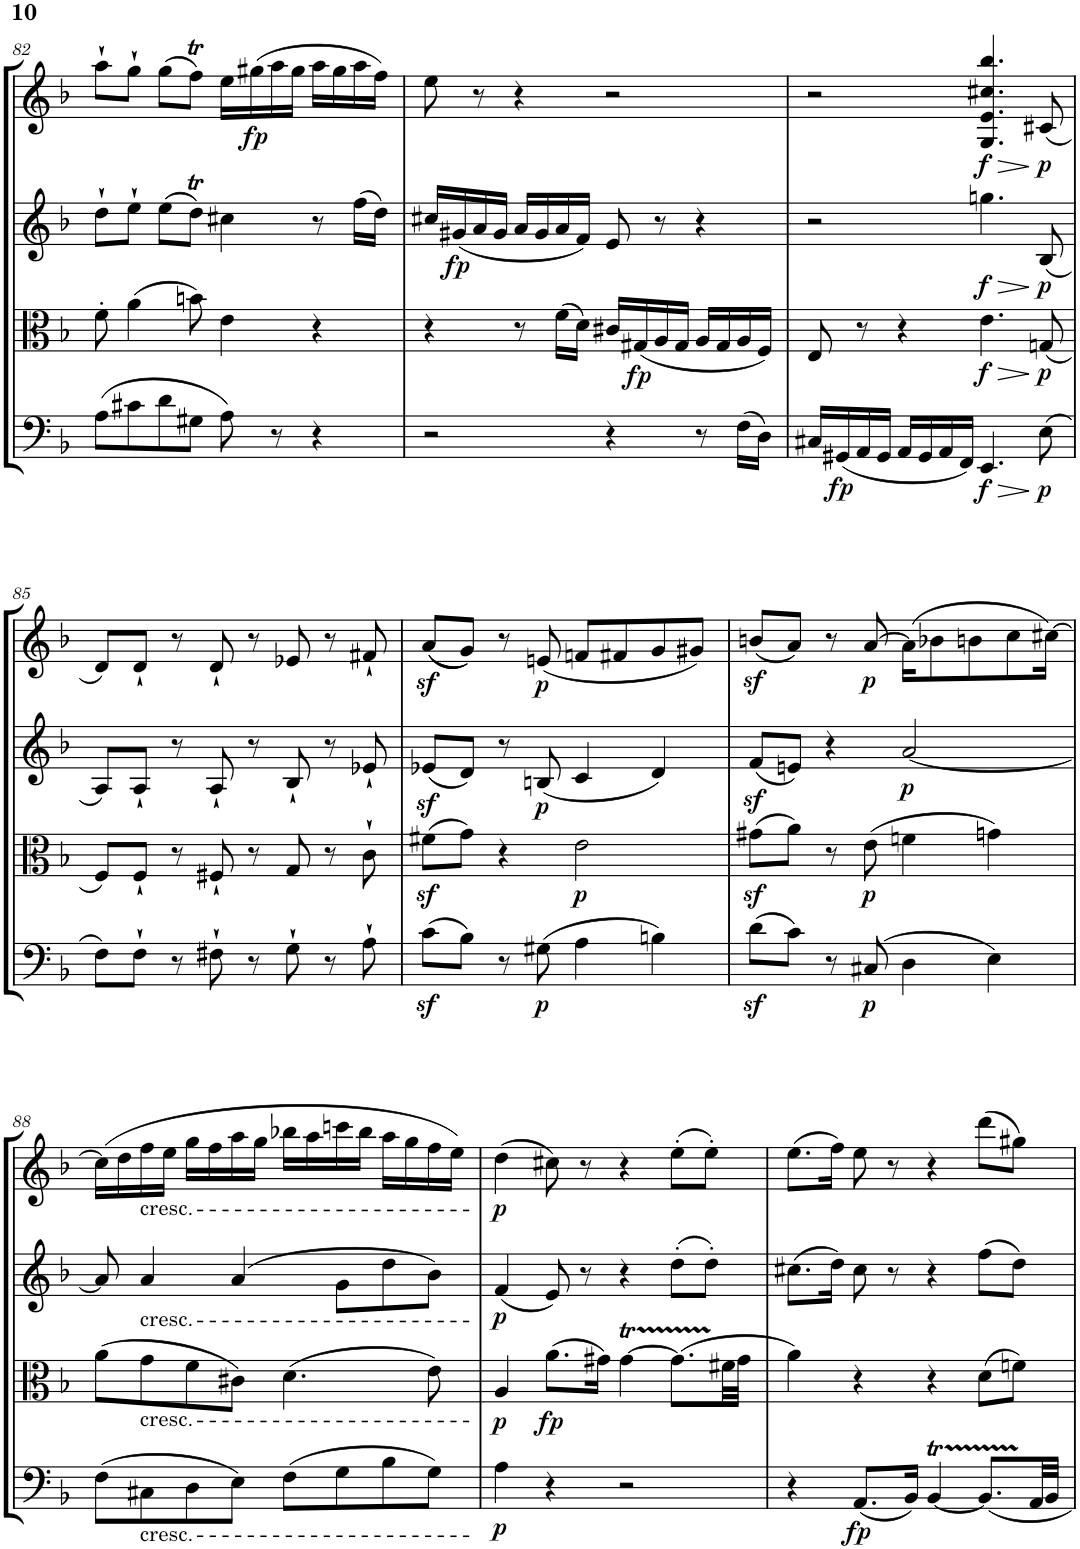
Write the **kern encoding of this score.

**kern	**dynam	**kern	**dynam	**kern	**dynam	**kern	**dynam
*part4	*part4	*part3	*part3	*part2	*part2	*part1	*part1
*staff4	*staff4	*staff3	*staff3	*staff2	*staff2	*staff1	*staff1
*I"Violoncello	*	*I"Viola	*	*I"Violin II	*	*I"Violin I	*
*I'Vc	*	*I'Vla	*	*I'Vln	*	*I'Vln	*
!!LO:PB:g=z
*clefF4	*	*clefC3	*	*clefG2	*	*clefG2	*
*k[b-]	*	*k[b-]	*	*k[b-]	*	*k[b-]	*
*M4/4	*	*M4/4	*	*M4/4	*	*M4/4	*
*met(c)	*	*met(c)	*	*met(c)	*	*met(c)	*
=82	=82	=82	=82	=82	=82	=82	=82
(>8A\L	.	8f'\	.	8dd`\L	.	8aa`\L	.
8c#X\	.	(>4a\	.	8ee`\J	.	8gg`\J	.
8d\	.	.	.	(>8ee\L	.	(>8gg\L	.
8G#X\J	.	8bn\)	.	8ddT\J)	.	8ffT\J)	.
8A\)	.	4e\	.	4cc#X\	.	16ee\LL	.
!	!	!	!	!	!	!	!LO:DY:b
.	.	.	.	.	.	(>16gg#X\	fp
8r	.	.	.	.	.	16aa\	.
.	.	.	.	.	.	16gg#\JJ	.
4r	.	4r	.	8r	.	16aa\LL	.
.	.	.	.	.	.	16gg#\	.
.	.	.	.	(>16ff\LL	.	16aa\	.
.	.	.	.	16dd\JJ)	.	16ff\JJ)	.
=83	=83	=83	=83	=83	=83	=83	=83
2r	.	4r	.	16cc#X/LL	.	8ee\	.
!	!	!	!	!	!LO:DY:b	!	!
.	.	.	.	(<16g#X/	fp	.	.
.	.	.	.	16a/	.	8r	.
.	.	.	.	16g#/JJ	.	.	.
.	.	8r	.	16a/LL	.	4r	.
.	.	.	.	16g#/	.	.	.
.	.	(>16f\LL	.	16a/	.	.	.
.	.	16d\JJ)	.	16f/JJ)	.	.	.
4r	.	16c#X/LL	.	8e/	.	2r	.
!	!	!	!LO:DY:b	!	!	!	!
.	.	(<16G#X/	fp	.	.	.	.
.	.	16A/	.	8r	.	.	.
.	.	16G#/JJ	.	.	.	.	.
8r	.	16A/LL	.	4r	.	.	.
.	.	16G#/	.	.	.	.	.
(>16F\LL	.	16A/	.	.	.	.	.
16D\JJ)	.	16F/JJ)	.	.	.	.	.
=84	=84	=84	=84	=84	=84	=84	=84
16C#X/LL	.	8E/	.	2r	.	2r	.
!	!LO:DY:b	!	!	!	!	!	!
(<16GG#X/	fp	.	.	.	.	.	.
16AA/	.	8r	.	.	.	.	.
16GG#/JJ	.	.	.	.	.	.	.
16AA/LL	.	4r	.	.	.	.	.
16GG#/	.	.	.	.	.	.	.
16AA/	.	.	.	.	.	.	.
16FF/JJ)	.	.	.	.	.	.	.
!	!LO:HP:b	!	!LO:HP:b	!	!LO:HP:b	!	!LO:HP:b
!	!LO:DY:n=1:b	!	!LO:DY:n=1:b	!	!LO:DY:n=1:b	!	!LO:DY:n=1:b
4.EE/	> f	4.e\	> f	4.ggn\	> f	4.G/ 4.e/ 4.cc#X/ 4.bb-/	> f
!	!LO:DY:n=2:b	!	!LO:DY:n=2:b	!	!LO:DY:n=2:b	!	!LO:DY:n=2:b
(>8E\	] p	(<8Gn/	] p	(<8B-/	] p	(<8c#X/	] p
!!LO:LB:g=z
=85	=85	=85	=85	=85	=85	=85	=85
8F\L)	.	8F/L)	.	8A/L)	.	8d/L)	.
8F`\J	.	8F`/J	.	8A`/J	.	8d`/J	.
8r	.	8r	.	8r	.	8r	.
8F#X`\	.	8F#X`/	.	8A`/	.	8d`/	.
8r	.	8r	.	8r	.	8r	.
8G`\	.	8G/	.	8B-`/	.	8e-X/	.
8r	.	8r	.	8r	.	8r	.
8A`\	.	8c`\	.	8e-X`/	.	8f#X`/	.
=86	=86	=86	=86	=86	=86	=86	=86
(>8cz<\L	.	(>8f#Xz<\L	.	(<8e-Xz</L	.	(<(<8az</L	.
8B-\J)	.	8g\J)	.	8d/J)	.	8g/J))	.
8r	.	4r	.	8r	.	8r	.
!	!LO:DY:b	!	!	!	!LO:DY:b	!	!LO:DY:b
(>8G#X\	p	.	.	(<8Bn/	p	(<8en/	p
!	!	!	!LO:DY:b	!	!	!	!
4A\	.	2e\	p	4c/	.	8fn/L	.
.	.	.	.	.	.	8f#X/	.
4Bn\)	.	.	.	4d/)	.	8g/	.
.	.	.	.	.	.	8g#X/J)	.
=87	=87	=87	=87	=87	=87	=87	=87
(>8dz<\L	.	(>8g#Xz<\L	.	(<8fz</L	.	(<8bnz</L	.
8c\J)	.	8a\J)	.	8en/J)	.	8a/J)	.
8r	.	8r	.	4r	.	8r	.
!	!LO:DY:b	!	!LO:DY:b	!	!	!	!LO:DY:b
(>8C#X/	p	(>8e\	p	.	.	[8a/	p
!	!	!	!	!	!LO:DY:b	!	!
4D\	.	4fn\	.	[2a/	p	(>16a\KL]	.
.	.	.	.	.	.	8b-X\	.
.	.	.	.	.	.	8bn\	.
4E\)	.	4gn\)	.	.	.	.	.
.	.	.	.	.	.	8cc\	.
.	.	.	.	.	.	[16cc#X\Jk)	.
!!LO:LB:g=z
=88	=88	=88	=88	=88	=88	=88	=88
(>8F\L	.	(>8a\L	.	8a/]	.	(>16cc#\LL]	.
.	.	.	.	.	.	16dd\	.
!	!	!	!	!	!	!LO:TX:b:t=cresc.	!
!	!	!	!	!LO:TX:b:t=cresc.	!	!	!
!	!	!LO:TX:b:t=cresc.	!	!	!	!	!
!LO:TX:b:t=cresc.	!	!	!	!	!	!	!
8C#X\	.	8g\	.	4a/	.	16ff\	.
.	.	.	.	.	.	16ee\JJ	.
8D\	.	8f\	.	.	.	16gg\LL	.
.	.	.	.	.	.	16ff\	.
8E\J)	.	8c#X\J)	.	(>4a/	.	16aa\	.
.	.	.	.	.	.	16gg\JJ	.
(>8F\L	.	(>4.d\	.	.	.	16bb-X\LL	.
.	.	.	.	.	.	16aa\	.
8G\	.	.	.	8g\L	.	16cccn\	.
.	.	.	.	.	.	16bb-\JJ	.
8B-\	.	.	.	8dd\	.	16aa\LL	.
.	.	.	.	.	.	16gg\	.
8G\J)	.	8e\)	.	8b-\J)	.	16ff\	.
.	.	.	.	.	.	16ee\JJ)	.
=89	=89	=89	=89	=89	=89	=89	=89
!	!LO:DY:b	!	!LO:DY:b	!	!LO:DY:b	!	!LO:DY:b
4A\	p	4A/	p	(<4f/	p	(>4dd\	p
!	!	!	!LO:DY:b	!	!	!	!
4r	.	(>8.a\L	fp	8e/)	.	8cc#X\)	.
.	.	.	.	8r	.	8r	.
.	.	16g#X\Jk)	.	.	.	.	.
2r	.	[4g#t\	.	4r	.	4r	.
.	.	(>8.g#TTT\L]	.	(>8dd'\L	.	(>8ee'\L	.
.	.	.	.	8dd'\J)	.	8ee'\J)	.
.	.	32f#X\LL	.	.	.	.	.
.	.	32g#\JJJ	.	.	.	.	.
=90	=90	=90	=90	=90	=90	=90	=90
4r	.	4a\)	.	(>8.cc#X\L	.	(>8.ee\L	.
.	.	.	.	16dd\Jk)	.	16ff\Jk)	.
!	!LO:DY:b	!	!	!	!	!	!
(<8.AA/L	fp	4r	.	8cc#\	.	8ee\	.
.	.	.	.	8r	.	8r	.
16BB-/Jk)	.	.	.	.	.	.	.
[4BB-T/	.	4r	.	4r	.	4r	.
8.BB-TTT/L]	.	(>8d\L	.	(>8ff\L	.	(>8ddd\L	.
.	.	8fn\J)	.	8dd\J)	.	8gg#X\J)	.
32AA/LL	.	.	.	.	.	.	.
32BB-/JJJ	.	.	.	.	.	.	.
=	=	=	=	=	=	=	=
*-	*-	*-	*-	*-	*-	*-	*-
